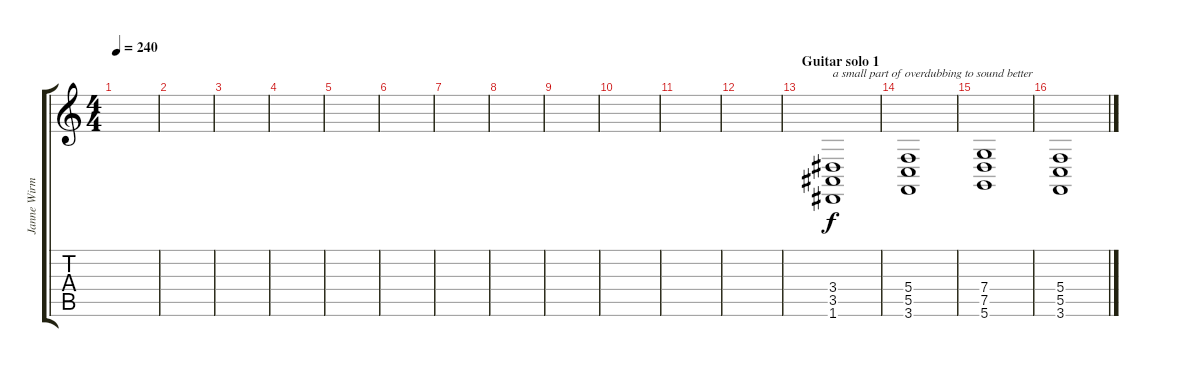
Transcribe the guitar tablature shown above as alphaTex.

\track ("Janne Wirman" "Janne Wirm") {instrument stringensemble1}
\staff {score tabs}
\tuning (D4 A3 F3 C3 G2 D2) {hide}
\ts (4 4)
\tempo 240
\clef g2
\ks c
|
|
|
|
|
|
|
|
|
|
|
|
\section ("" "Guitar solo 1")
(3.4 3.5 1.6).1{txt "a small part of overdubbing to sound better" instrument overdrivenguitar} |
(5.4 5.5 3.6).1 |
(7.4 7.5 5.6).1 |
(5.4 5.5 3.6).1
